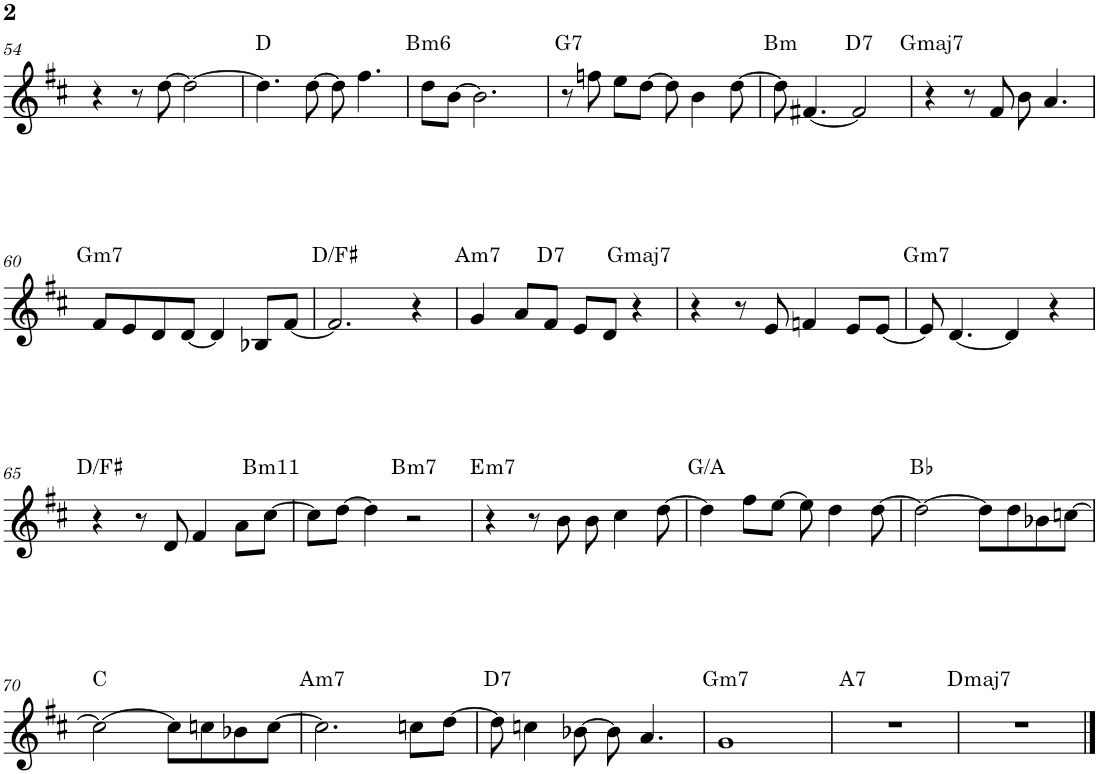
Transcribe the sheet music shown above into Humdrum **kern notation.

**kern	**harte
*part1	*part1
*staff1	*
*I"P1	*
!!LO:PB:g=z
*clefG2	*
*k[f#c#]	*
*D:	*
*M4/4	*
=54	=54
4r	.
8r	.
[>8dd\	.
2dd\_	.
=55	=55
4.dd\]	D:maj
[>8dd\	.
8dd\]	.
4.ff#\	.
=56	=56
!	!LO:H:kt=m6
8dd\L	B:min6
[>8b\J	.
2.b\]	.
=57	=57
!	!LO:H:kt=7
8r	G:7
8ffn\	.
8ee\L	.
[>8dd\J	.
8dd\]	.
4b\	.
[>8dd\	.
=58	=58
!	!LO:H:kt=m
8dd\]	B:min
[<4.f#X/	.
!	!LO:H:kt=7
2f#/]	D:7
=59	=59
!	!LO:H:kt=maj7
4r	G:maj7
8r	.
8f#/	.
8b\	.
4.a/	.
!!LO:LB:g=z
=60	=60
!	!LO:H:kt=m7
8f#/L	G:min7
8e/	.
8d/	.
[<8d/J	.
4d/]	.
8B-X/L	.
[<8f#/J	.
=61	=61
2.f#/]	D:maj/3
4r	.
=62	=62
!	!LO:H:kt=m7
4g/	A:min7
8a/L	.
!	!LO:H:kt=7
8f#/J	D:7
8e/L	.
8d/J	.
!	!LO:H:kt=maj7
4r	G:maj7
=63	=63
4r	.
8r	.
8e/	.
4fn/	.
8e/L	.
[<8e/J	.
=64	=64
!	!LO:H:kt=m7
8e/]	G:min7
[<4.d/	.
4d/]	.
4r	.
!!LO:LB:g=z
=65	=65
4r	D:maj/3
8r	.
8d/	.
4f#/	.
8a\L	.
!	!LO:H:kt=m11
[>8cc#\J	B:min9(11)
=66	=66
8cc#\L]	.
[>8dd\J	.
4dd\]	.
!	!LO:H:kt=m7
2r	B:min7
=67	=67
!	!LO:H:kt=m7
4r	E:min7
8r	.
8b\	.
8b\	.
4cc#\	.
[>8dd\	.
=68	=68
4dd\]	G:maj/2
8ff#\L	.
[>8ee\J	.
8ee\]	.
4dd\	.
[>8dd\	.
=69	=69
2dd\_	Bb:maj
8dd\L]	.
8dd\	.
8b-X\	.
[>8ccn\J	.
!!LO:LB:g=z
=70	=70
2cc\_	C:maj
8cc\L]	.
8ccn\	.
8b-X\	.
[>8cc\J	.
=71	=71
!	!LO:H:kt=m7
2.cc\]	A:min7
8ccn\L	.
[>8dd\J	.
=72	=72
!	!LO:H:kt=7
8dd\]	D:7
4ccn\	.
[>8b-X\	.
8b-\]	.
4.a/	.
=73	=73
!	!LO:H:kt=m7
1g	G:min7
=74	=74
!	!LO:H:kt=7
1r	A:7
=75	=75
!	!LO:H:kt=maj7
1r	D:maj7
==	==
*-	*-
